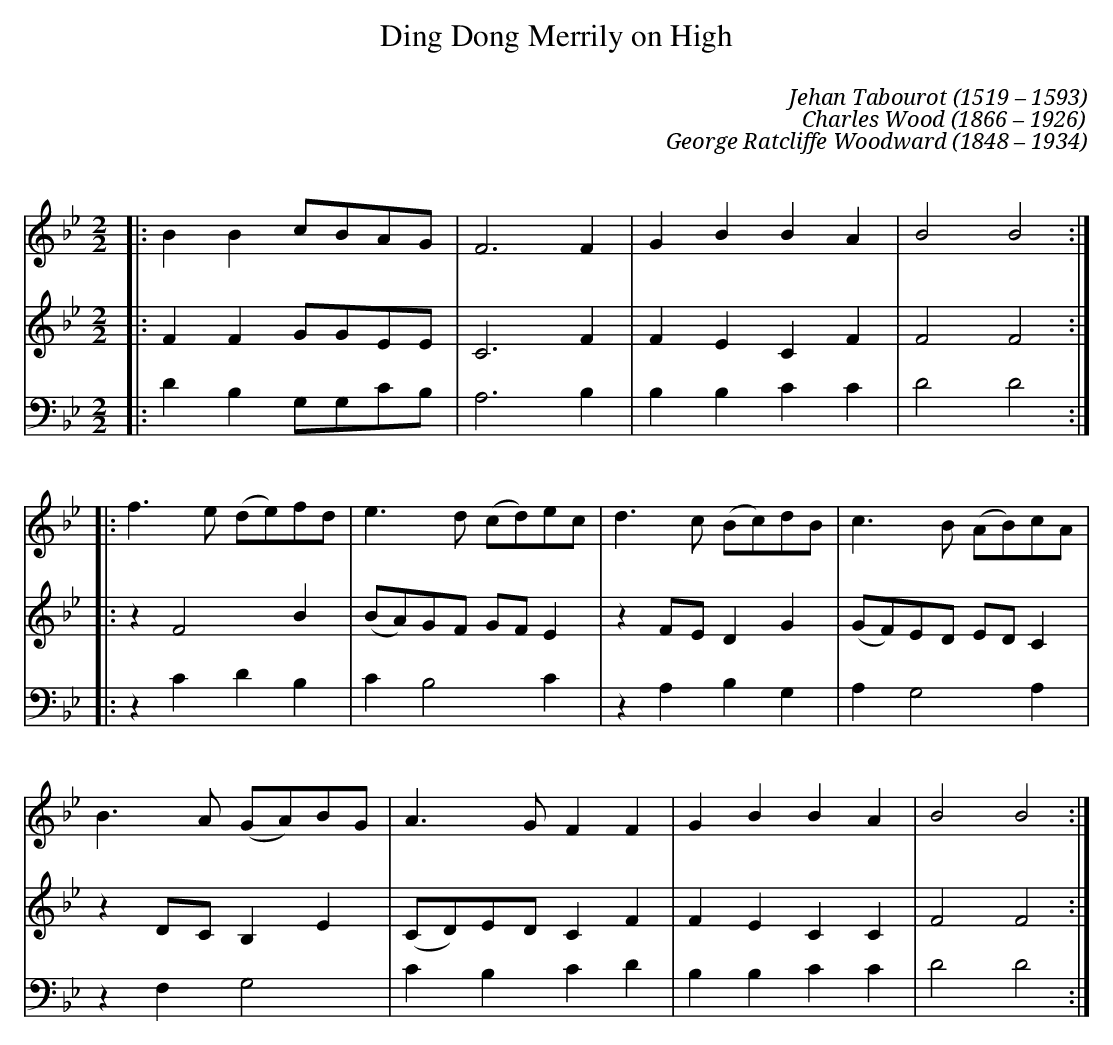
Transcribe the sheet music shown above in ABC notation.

X:1
C:
T:Ding Dong Merrily on High
C:Jehan Tabourot (1519 – 1593)
C:Charles Wood (1866 – 1926)
C:George Ratcliffe Woodward (1848 – 1934)
C:
M:2/2
L:1/8
K:Bbmaj
V:1
|: B2B2 cBAG | F6F2 | G2B2 B2A2 | B4 B4 :|
|: f2>e2 (de)fd | e2>d2 (cd)ec | d2>c2 (Bc)dB | c2>B2 (AB)cA |
B2>A2 (GA)BG | A2>G2 F2F2 | G2B2 B2A2 | B4 B4 :|
V:2
|: F2F2 GGEE | C6F2 | F2E2 C2F2 | F4F4 :|
|: z2F4B2 | (BA)GF GFE2 | z2FE D2G2 | (GF)ED EDC2 |
z2DC B,2E2 | (CD)ED C2F2 | F2E2 C2C2 | F4 F4 :|
V:3
|: D2B,2 G,G,CB, | A,6B,2  | B,2B,2 C2C2 | D4D4 :|
|: z2C2 D2B,2 | C2B,4C2 | z2A,2 B,2G,2 | A,2G,4A,2 |
z2F,2 G,4 | C2B,2 C2D2 | B,2B,2 C2C2 | D4 D4 :|
